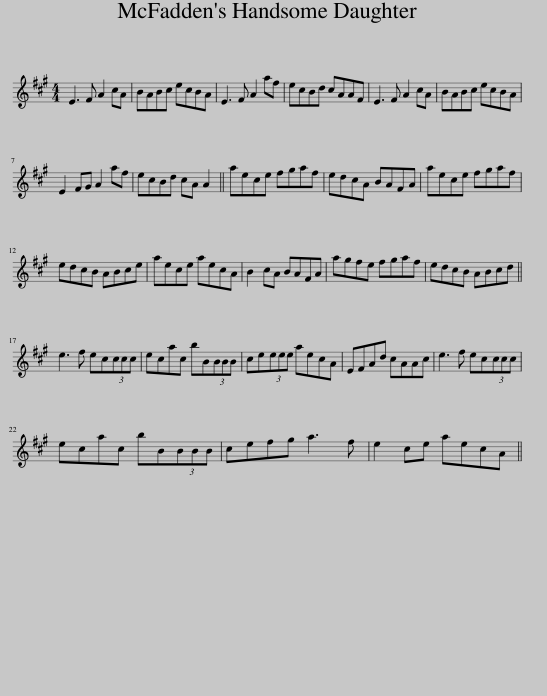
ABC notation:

X:1
L:1/8
M:4/4
I:linebreak $
K:A
V:1 treble
V:1
 E3 F A2 cA | BABc ecBA | E3 F A2 af | ecBd cAAF | E3 F A2 cA | %5
 BABc ecBA |$ E2 FG A2 af | ecBd cA A2 || aece fgaf | edcA BAFA | %10
 aece fgaf |$ edcB ABce | aece aecA | B2 cA BAFA | agfe fgaf | %15
 edcB ABcd ||$ e3 f ec(3ccc | ecac bB(3BBB | ce(3eee aecA | EFAd cAAc | %20
 e3 f ec(3ccc |$ ecac bB(3BBB | cefg a3 f | e2 ce aecA || %24
